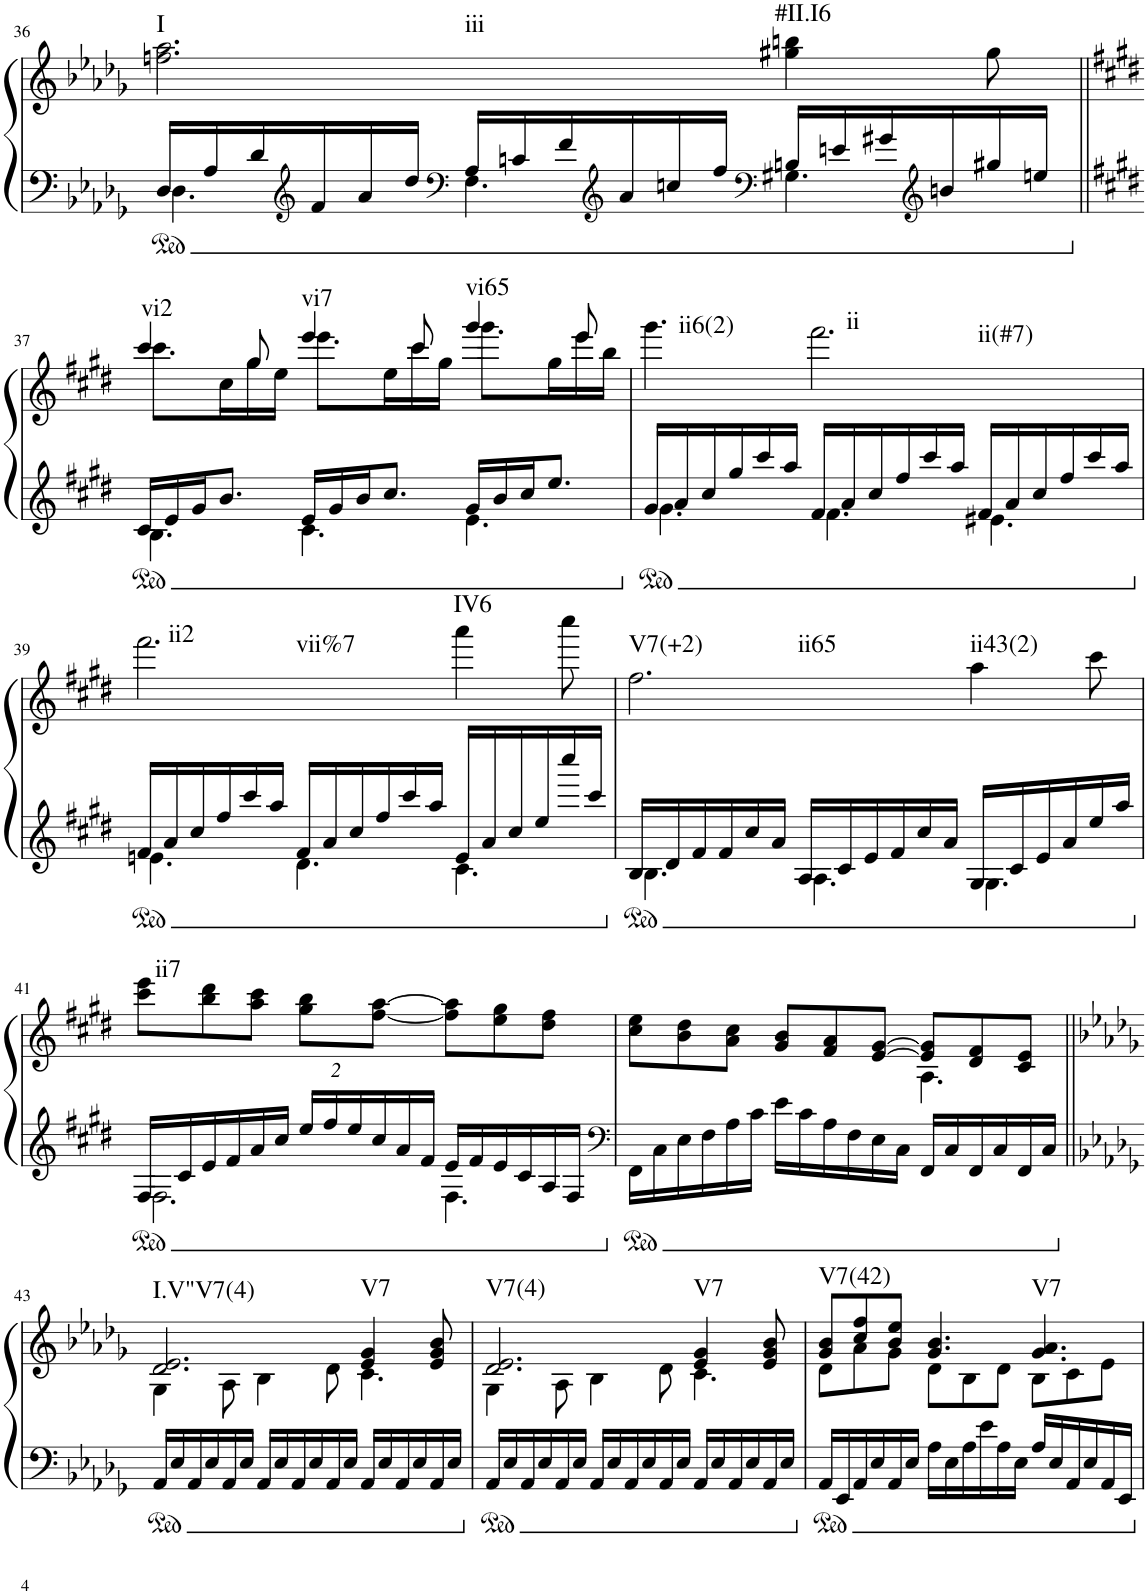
**kern	**kern	**harte
*part1	*part1	*part1
*staff2	*staff1	*
*I"Piano	*	*
*I'Pno.	*	*
!!LO:PB:g=z
*clefF4	*clefG2	*
*k[b-e-a-d-g-]	*k[b-e-a-d-g-]	*
*M9/8	*M9/8	*
=36	=36	=36
*^	*	*
!	!	!	!LO:H:n=1:kt=I
!	!	!	!LO:H:n=2:kt=iii
16D-/LL	4.D-\	2.ffn\ 2.aa-\	N N
16A-/	.	.	.
16d-/	.	.	.
*clefG2	*	*	*
16f/	.	.	.
16a-/	.	.	.
16dd-/JJ	.	.	.
*clefF4	*	*	*
16A-/LL	4.F\	.	.
16cn/	.	.	.
16f/	.	.	.
*clefG2	*	*	*
16a-/	.	.	.
16ccn/	.	.	.
16ff/JJ	.	.	.
*clefF4	*	*	*
!	!	!	!LO:H:kt=#II.I6
16Bn/LL	4.G#X\	4gg#X\ 4bbn\	N
16en/	.	.	.
16g#X/	.	.	.
*clefG2	*	*	*
16bn/	.	.	.
16gg#X/	.	8gg#\	.
16een/JJ	.	.	.
!!LO:LB:g=z
=37||	=37||	=37||	=37||
*k[f#c#g#d#]	*	*k[f#c#g#d#]	*
*	*	*^	*
!	!	!	!	!LO:H:kt=vi2
16c#/LL	4.B\	4ccc#/	8.ccc#\L	N
16e/	.	.	.	.
16g#/J	.	.	.	.
8.b/J	.	.	16cc#\L	.
.	.	8gg#/	16gg#\	.
.	.	.	16ee\JJ	.
!	!	!	!	!LO:H:kt=vi7
16e/LL	4.c#\	4eee/	8.eee\L	N
16g#/	.	.	.	.
16b/J	.	.	.	.
8.cc#/J	.	.	16ee\L	.
.	.	8ccc#/	16ccc#\	.
.	.	.	16gg#\JJ	.
!	!	!	!	!LO:H:kt=vi65
16g#/LL	4.e\	4ggg#/	8.ggg#\L	N
16b/	.	.	.	.
16cc#/J	.	.	.	.
8.ee/J	.	.	16gg#\L	.
.	.	8eee/	16eee\	.
.	.	.	16bb\JJ	.
=38	=38	=38	=38	=38
!	!	!	!	!LO:H:kt=ii6(2)
*	*	*v	*v	*
16g#/LL	4.g#\	4.ggg#\	N
16a/	.	.	.
16cc#/	.	.	.
16gg#/	.	.	.
16ccc#/	.	.	.
16aa/JJ	.	.	.
!	!	!	!LO:H:n=1:kt=ii
!	!	!	!LO:H:n=2:kt=ii(#7)
16f#/LL	4.f#\	2.fff#\	N N
16a/	.	.	.
16cc#/	.	.	.
16ff#/	.	.	.
16ccc#/	.	.	.
16aa/JJ	.	.	.
16f#/LL	4.e#X\	.	.
16a/	.	.	.
16cc#/	.	.	.
16ff#/	.	.	.
16ccc#/	.	.	.
16aa/JJ	.	.	.
!!LO:LB:g=z
=39	=39	=39	=39
!	!	!	!LO:H:n=1:kt=ii2
!	!	!	!LO:H:n=2:kt=vii%7
16f#/LL	4.en\	2.fff#\	N N
16a/	.	.	.
16cc#/	.	.	.
16ff#/	.	.	.
16ccc#/	.	.	.
16aa/JJ	.	.	.
16f#/LL	4.d#\	.	.
16a/	.	.	.
16cc#/	.	.	.
16ff#/	.	.	.
16ccc#/	.	.	.
16aa/JJ	.	.	.
!	!	!	!LO:H:kt=IV6
16e/LL	4.c#\	4aaa\	N
16a/	.	.	.
16cc#/	.	.	.
16ee/	.	.	.
16cccc#/	.	8cccc#\	.
16ccc#/JJ	.	.	.
=40	=40	=40	=40
!	!	!	!LO:H:n=1:kt=V7(+2)
!	!	!	!LO:H:n=2:kt=ii65
16B/LL	4.B\	2.ff#\	N N
16d#/	.	.	.
16f#/	.	.	.
16f#/	.	.	.
16cc#/	.	.	.
16a/JJ	.	.	.
16A/LL	4.A\	.	.
16c#/	.	.	.
16e/	.	.	.
16f#/	.	.	.
16cc#/	.	.	.
16a/JJ	.	.	.
!	!	!	!LO:H:kt=ii43(2)
16G#/LL	4.G#\	4aa\	N
16c#/	.	.	.
16e/	.	.	.
16a/	.	.	.
16ee/	.	8ccc#\	.
16aa/JJ	.	.	.
!!LO:LB:g=z
=41	=41	=41	=41
!	!	!	!LO:H:kt=ii7
16F#/LL	2.F#\	8ccc#\ 8eee\L	N
16c#/	.	.	.
16e/	.	8bb\ 8ddd#\	.
16f#/	.	.	.
16a/	.	8aa\ 8ccc#\J	.
16cc#/JJ	.	.	.
*	*	*Xbrackettup	*
16ee/LL	.	8.gg#\ 8.bb\L	.
16ff#/	.	.	.
16ee/	.	.	.
16cc#/	.	[8.ff#\ [8.aa\J	.
16a/	.	.	.
16f#/JJ	.	.	.
16e/LL	4.F#\	8ff#\] 8aa\]L	.
16f#/	.	.	.
16e/	.	8ee\ 8gg#\	.
16c#/	.	.	.
16A/	.	8dd#\ 8ff#\J	.
16F#/JJ	.	.	.
*v	*v	*	*
=42	=42	=42
*clefF4	*	*
*	*^	*
16FF#\LL	8cc#\ 8ee\L	2.ryy	.
16C#\	.	.	.
16E\	8b\ 8dd#\	.	.
16F#\	.	.	.
16A\	8a\ 8cc#\J	.	.
16c#\JJ	.	.	.
16e\LL	8g#/ 8b/L	.	.
16c#\	.	.	.
16A\	8f#/ 8a/	.	.
16F#\	.	.	.
16E\	[8e/ [8g#/J	.	.
16C#\JJ	.	.	.
16FF#/LL	8e/] 8g#/]L	4.A\	.
16C#/	.	.	.
16FF#/	8d#/ 8f#/	.	.
16C#/	.	.	.
16FF#/	8c#/ 8e/J	.	.
16C#/JJ	.	.	.
!!LO:LB:g=z	!!
=43||	=43||	=43||	=43||
*k[b-e-a-d-g-]	*k[b-e-a-d-g-]	*	*
!	!	!	!LO:H:kt=I.V"V7(4)
16AA-/LL	2.d-/ 2.e-/	4G-\	N
16E-/	.	.	.
16AA-/	.	.	.
16E-/	.	.	.
16AA-/	.	8A-\	.
16E-/JJ	.	.	.
16AA-/LL	.	4B-\	.
16E-/	.	.	.
16AA-/	.	.	.
16E-/	.	.	.
16AA-/	.	8d-\	.
16E-/JJ	.	.	.
!	!	!	!LO:H:kt=V7
16AA-/LL	4e-/ 4g-/	4.c\	N
16E-/	.	.	.
16AA-/	.	.	.
16E-/	.	.	.
16AA-/	8e-/ 8g-/ 8b-/	.	.
16E-/JJ	.	.	.
=44	=44	=44	=44
!	!	!	!LO:H:kt=V7(4)
16AA-/LL	2.d-/ 2.e-/	4G-\	N
16E-/	.	.	.
16AA-/	.	.	.
16E-/	.	.	.
16AA-/	.	8A-\	.
16E-/JJ	.	.	.
16AA-/LL	.	4B-\	.
16E-/	.	.	.
16AA-/	.	.	.
16E-/	.	.	.
16AA-/	.	8d-\	.
16E-/JJ	.	.	.
!	!	!	!LO:H:kt=V7
16AA-/LL	4e-/ 4g-/	4.c\	N
16E-/	.	.	.
16AA-/	.	.	.
16E-/	.	.	.
16AA-/	8e-/ 8g-/ 8b-/	.	.
16E-/JJ	.	.	.
=45	=45	=45	=45
!	!	!	!LO:H:kt=V7(42)
16AA-/LL	8g-/ 8b-/L	8d-\L	N
16EE-/	.	.	.
16AA-/	8cc/ 8ff/	8a-\	.
16E-/	.	.	.
16AA-/	8b-/ 8ee-/J	8g-\J	.
16E-/JJ	.	.	.
16A-\LL	4.g-/ 4.b-/	8d-\L	.
16E-\	.	.	.
16A-\	.	8B-\	.
16e-\	.	.	.
16A-\	.	8d-\J	.
16E-\JJ	.	.	.
!	!	!	!LO:H:kt=V7
16A-/LL	4.g-/ 4.a-/	8B-\L	N
16E-/	.	.	.
16AA-/	.	8c\	.
16E-/	.	.	.
16AA-/	.	8e-\J	.
16EE-/JJ	.	.	.
*	*v	*v	*
=	=	=
*-	*-	*-
